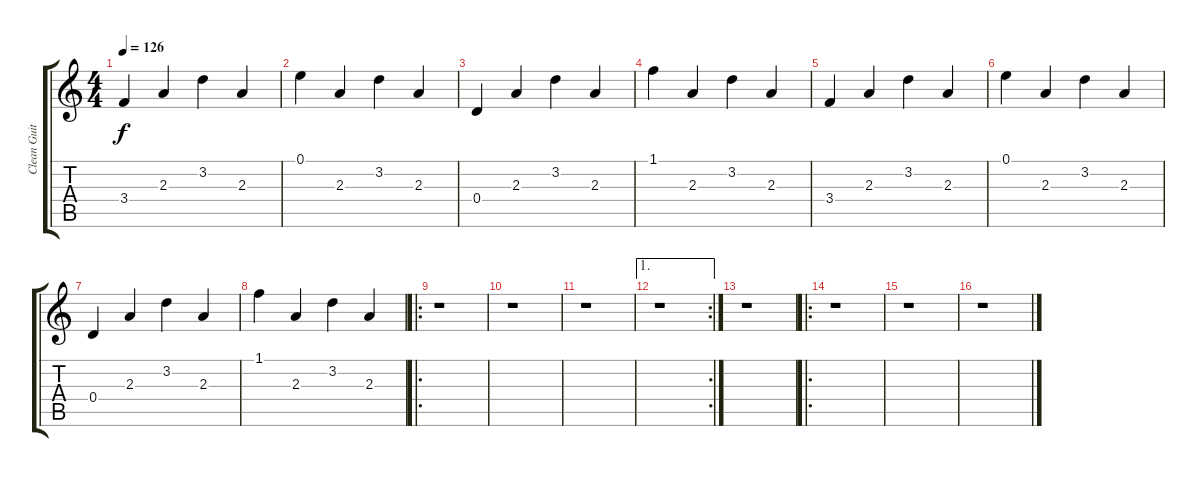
\track ("Clean Guitar" "Clean Guit") {instrument electricguitarclean}
\staff {score tabs}
\tuning (E4 B3 G3 D3 A2 E2) {hide}
\ts (4 4)
\tempo 126
\clef g2
\ks c
3.4.4{dy f} 2.3.4 3.2.4 2.3.4 |
0.1.4 2.3.4 3.2.4 2.3.4 |
0.4.4 2.3.4 3.2.4 2.3.4 |
1.1.4 2.3.4 3.2.4 2.3.4 |
3.4.4 2.3.4 3.2.4 2.3.4 |
0.1.4 2.3.4 3.2.4 2.3.4 |
0.4.4 2.3.4 3.2.4 2.3.4 |
1.1.4 2.3.4 3.2.4 2.3.4 |
\ro
r.1 |
r.1 |
r.1 |
\ae 1
\rc 2
r.1 |
r.1 |
\ro
r.1 |
r.1 |
r.1
